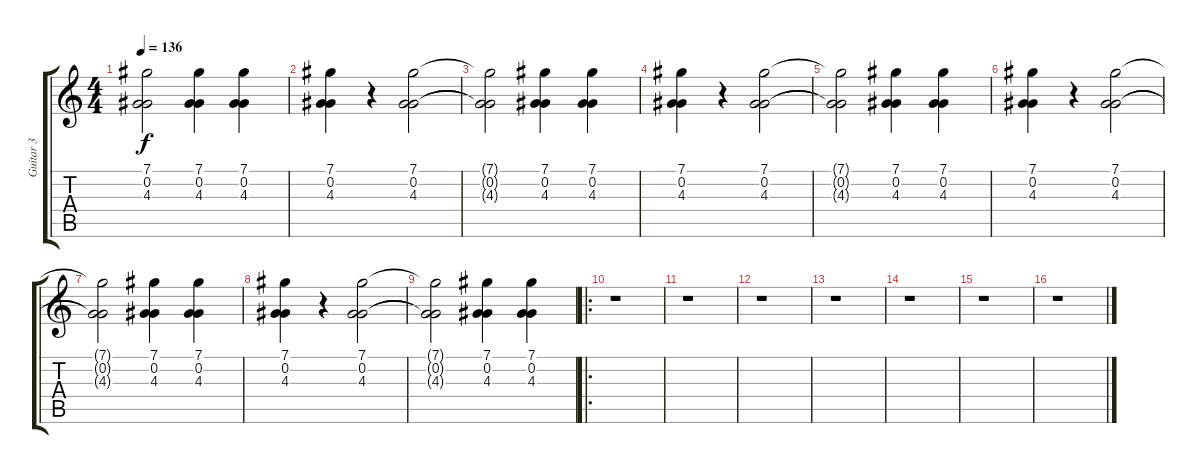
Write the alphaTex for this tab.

\track ("Guitar 3" "Guitar 3") {instrument distortionguitar}
\staff {score tabs}
\tuning (Db4 Ab3 E3 Db3 Ab2 Db2) {hide}
\ts (4 4)
\tempo 136
\clef g2
\ks c
(7.1{t} 0.2{t} 4.3{t}).2{dy f} (7.1 0.2 4.3).4 (7.1 0.2 4.3).4 |
(7.1 0.2 4.3).4 r.4 (7.1 0.2 4.3).2 |
(7.1{t} 0.2{t} 4.3{t}).2 (7.1 0.2 4.3).4 (7.1 0.2 4.3).4 |
(7.1 0.2 4.3).4 r.4 (7.1 0.2 4.3).2 |
(7.1{t} 0.2{t} 4.3{t}).2 (7.1 0.2 4.3).4 (7.1 0.2 4.3).4 |
(7.1 0.2 4.3).4 r.4 (7.1 0.2 4.3).2 |
(7.1{t} 0.2{t} 4.3{t}).2 (7.1 0.2 4.3).4 (7.1 0.2 4.3).4 |
(7.1 0.2 4.3).4 r.4 (7.1 0.2 4.3).2 |
(7.1{t} 0.2{t} 4.3{t}).2 (7.1 0.2 4.3).4 (7.1 0.2 4.3).4 |
\ro
r.1 |
r.1 |
r.1 |
r.1 |
r.1 |
r.1 |
r.1
